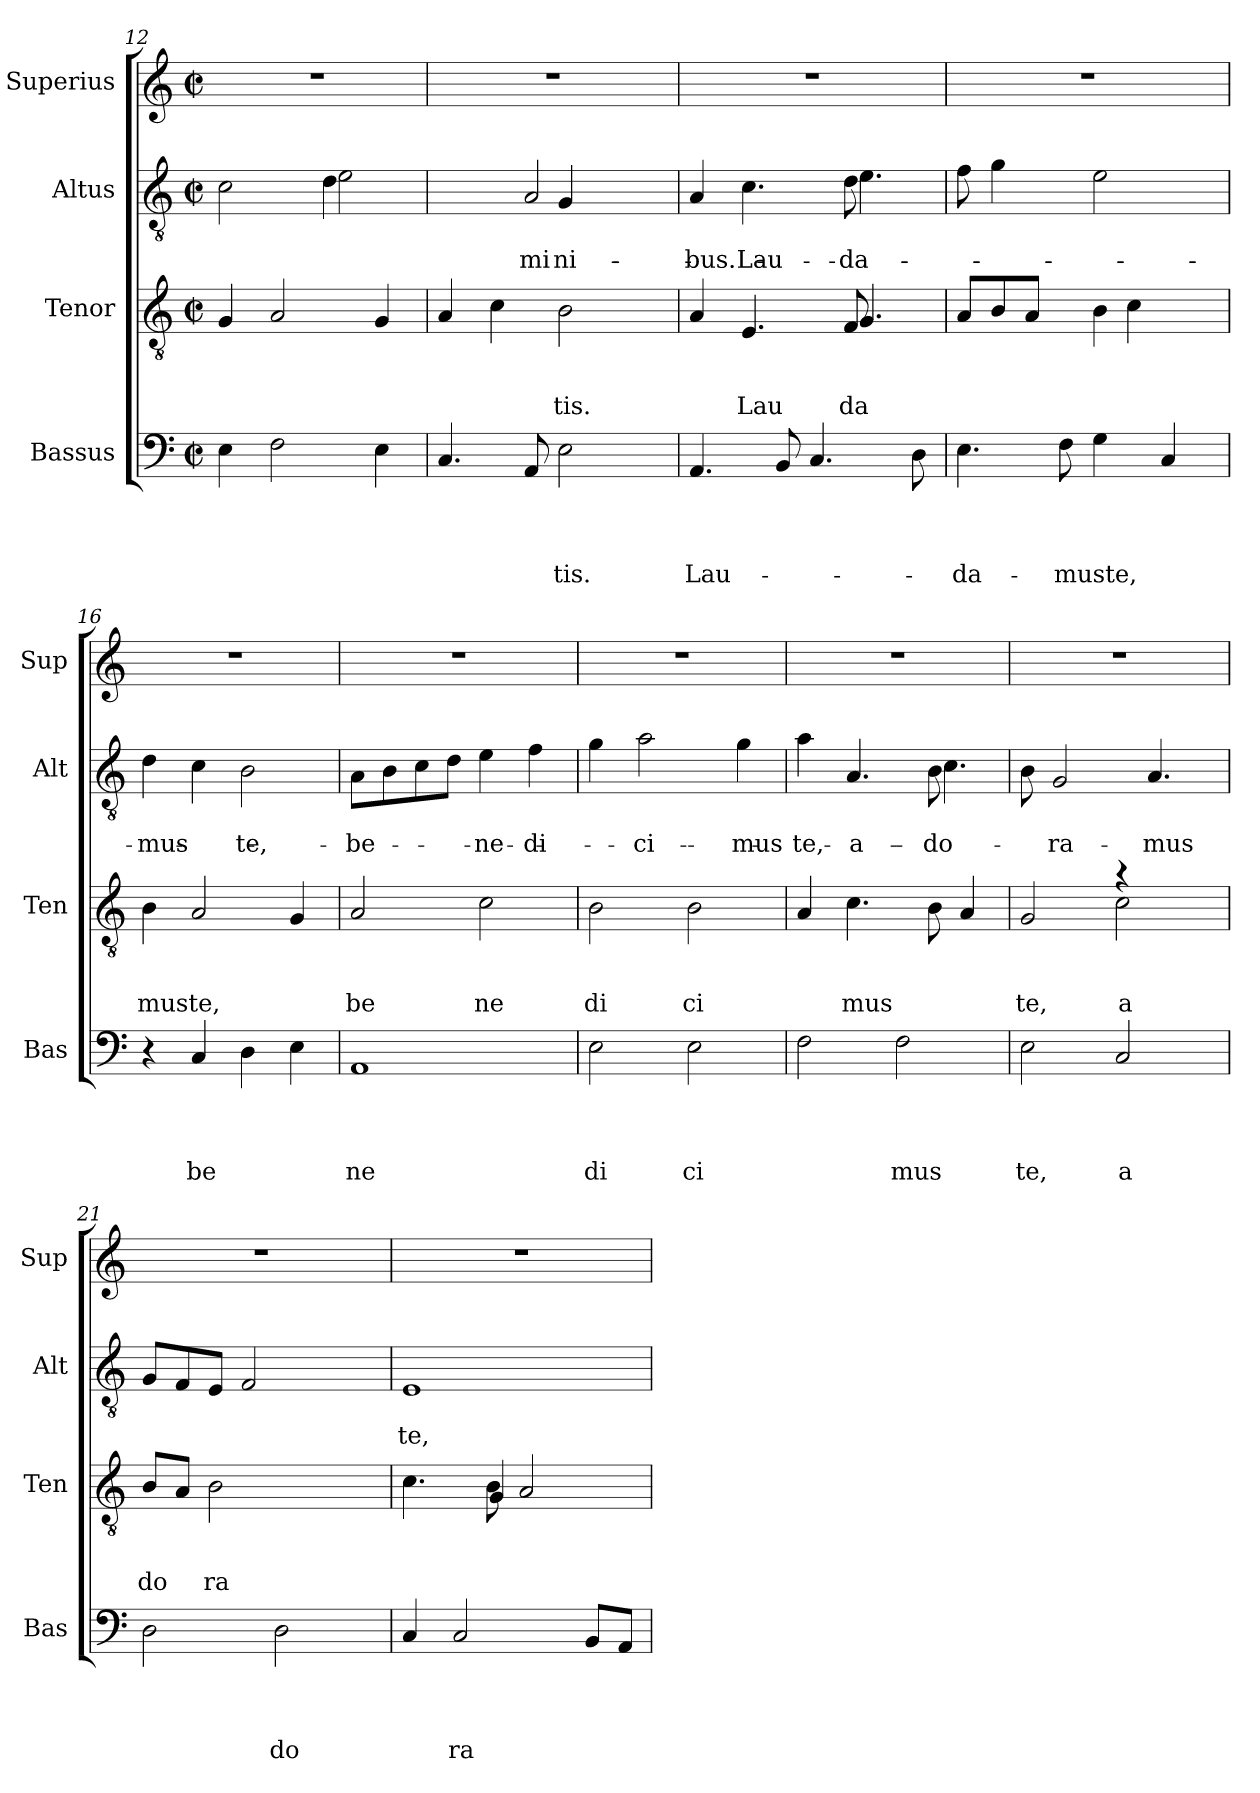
**kern	**text	**text	**text	**text	**kern	**text	**text	**text	**kern	**text	**text	**kern
*part4	*part4	*part4	*part4	*part4	*part3	*part3	*part3	*part3	*part2	*part2	*part2	*part1
*staff4	*staff4	*staff4	*staff4	*staff4	*staff3	*staff3	*staff3	*staff3	*staff2	*staff2	*staff2	*staff1
*I"Bassus	*	*	*	*	*I"Tenor	*	*	*	*I"Altus	*	*	*I"Superius
*I'Bas	*	*	*	*	*I'Ten	*	*	*	*I'Alt	*	*	*I'Sup
*clefF4	*	*	*	*	*clefGv2	*	*	*	*clefGv2	*	*	*clefG2
*k[]	*	*	*	*	*k[]	*	*	*	*k[]	*	*	*k[]
*C:	*	*	*	*	*C:	*	*	*	*C:	*	*	*C:
*M2/2	*	*	*	*	*M2/2	*	*	*	*M2/2	*	*	*M2/2
*met(c|)	*	*	*	*	*met(c|)	*	*	*	*met(c|)	*	*	*met(c|)
=12	=12	=12	=12	=12	=12	=12	=12	=12	=12	=12	=12	=12
*	*	*	*	*	*	*	*	*	*^	*	*	*
4E\	.	.	.	.	4G/	.	.	.	2c\	2ryy	.	.	1r
2F\	.	.	.	.	2A/	.	.	.	.	.	.	.	.
.	.	.	.	.	.	.	.	.	4d\	2e\	.	.	.
4E\	.	.	.	.	4G/	.	.	.	4ryy	.	.	.	.
=13	=13	=13	=13	=13	=13	=13	=13	=13	=13	=13	=13	=13	=13
4.C/	.	.	.	.	4A/	.	.	.	4.ryy	2ryy	.	.	1r
.	.	.	.	.	4c\	.	.	.	.	.	.	.	.
!	!	!	!	!	!	!	!	!	!	!	!	!LO:LY:b	!
8AA/	.	.	.	.	.	.	.	.	2A/	.	.	-mi-	.
!	!	!	!	!LO:LY:b	!	!	!	!LO:LY:b	!	!	!	!LO:LY:b	!
2E\	.	.	.	-tis.	2B\	.	.	tis.	.	4G/	.	-ni-	.
.	.	.	.	.	.	.	.	.	.	8ryy	.	.	.
.	.	.	.	.	.	.	.	.	8ryy	8ryy	.	.	.
=14	=14	=14	=14	=14	=14	=14	=14	=14	=14	=14	=14	=14	=14
!	!	!	!	!LO:LY:b	!	!	!	!	!	!	!	!LO:LY:b	!
*	*	*	*	*	*^	*	*	*	*	*	*	*	*
4.AA/	.	.	.	Lau-	4A/	2ryy	.	.	.	4A/	2ryy	.	-bus.	1r
!	!	!	!	!	!	!	!	!	!LO:LY:b	!	!	!	!LO:LY:b	!
.	.	.	.	.	4.E/	.	.	.	Lau	4.c\	.	.	Lau-	.
8BB/	.	.	.	.	.	.	.	.	.	.	.	.	.	.
4.C/	.	.	.	.	.	8ryy	.	.	.	.	8ryy	.	.	.
!	!	!	!	!	!	!	!	!	!LO:LY:b	!	!	!	!LO:LY:b	!
.	.	.	.	.	8F/	4.G/	.	.	da	8d\	4.e\	.	-da-	.
.	.	.	.	.	4ryy	.	.	.	.	4ryy	.	.	.	.
8D\	.	.	.	.	.	.	.	.	.	.	.	.	.	.
*	*	*	*	*	*	*	*	*	*	*v	*v	*	*	*
=15	=15	=15	=15	=15	=15	=15	=15	=15	=15	=15	=15	=15	=15
!	!	!	!	!LO:LY:b	!	!	!	!	!	!	!	!	!
4.E\	.	.	.	-da-	8A/L	2ryy	.	.	.	8f\	.	.	1r
.	.	.	.	.	8B/	.	.	.	.	4g\	.	.	.
.	.	.	.	.	8A/J	.	.	.	.	.	.	.	.
!	!	!	!	!LO:LY:b	!	!	!	!	!	!	!	!	!
8F\	.	.	.	-muste,	8ryy	.	.	.	.	8ryy	.	.	.
4G\	.	.	.	.	4B\	8ryy	.	.	.	2e\	.	.	.
.	.	.	.	.	.	4c\	.	.	.	.	.	.	.
4C/	.	.	.	.	8ryy	.	.	.	.	.	.	.	.
.	.	.	.	.	8ryy	8ryy	.	.	.	.	.	.	.
!!LO:LB:g=z
=16	=16	=16	=16	=16	=16	=16	=16	=16	=16	=16	=16	=16	=16
!	!	!	!	!	!	!	!	!	!LO:LY:b	!	!	!LO:LY:b	!
*	*	*	*	*	*v	*v	*	*	*	*	*	*	*
4r	.	.	.	.	4B\	.	.	muste,	4d\	.	-mus	1r
!	!	!	!	!LO:LY:b	!	!	!	!	!	!	!	!
4C/	.	.	.	be	2A/	.	.	.	4c\	.	.	.
!	!	!	!	!	!	!	!	!	!	!	!LO:LY:b	!
4D\	.	.	.	.	.	.	.	.	2B\	.	te,	.
4E\	.	.	.	.	4G/	.	.	.	.	.	.	.
=17	=17	=17	=17	=17	=17	=17	=17	=17	=17	=17	=17	=17
!	!	!	!	!LO:LY:b	!	!	!	!LO:LY:b	!	!	!LO:LY:b	!
1AA	.	.	.	ne	2A/	.	.	be	8A\L	.	be-	1r
.	.	.	.	.	.	.	.	.	8B\	.	.	.
.	.	.	.	.	.	.	.	.	8c\	.	.	.
.	.	.	.	.	.	.	.	.	8d\J	.	.	.
!	!	!	!	!	!	!	!	!LO:LY:b	!	!	!LO:LY:b	!
.	.	.	.	.	2c\	.	.	ne	4e\	.	-ne-	.
!	!	!	!	!	!	!	!	!	!	!	!LO:LY:b	!
.	.	.	.	.	.	.	.	.	4f\	.	-di-	.
=18	=18	=18	=18	=18	=18	=18	=18	=18	=18	=18	=18	=18
!	!	!	!	!LO:LY:b	!	!	!	!LO:LY:b	!	!	!	!
2E\	.	.	.	di	2B\	.	.	di	4g\	.	.	1r
!	!	!	!	!	!	!	!	!	!	!	!LO:LY:b	!
.	.	.	.	.	.	.	.	.	2a\	.	-ci-	.
!	!	!	!	!LO:LY:b	!	!	!	!LO:LY:b	!	!	!	!
2E\	.	.	.	ci	2B\	.	.	ci	.	.	.	.
!	!	!	!	!	!	!	!	!	!	!	!LO:LY:b	!
.	.	.	.	.	.	.	.	.	4g\	.	-mus	.
=19	=19	=19	=19	=19	=19	=19	=19	=19	=19	=19	=19	=19
!	!	!	!	!	!	!	!	!	!	!	!LO:LY:b	!
*	*	*	*	*	*	*	*	*	*^	*	*	*
2F\	.	.	.	.	4A/	.	.	.	4a\	2ryy	.	te,	1r
!	!	!	!	!	!	!	!	!LO:LY:b	!	!	!	!LO:LY:b	!
.	.	.	.	.	4.c\	.	.	mus	4.A/	.	.	a-	.
!	!	!	!	!LO:LY:b	!	!	!	!	!	!	!	!	!
2F\	.	.	.	mus	.	.	.	.	.	8ryy	.	.	.
!	!	!	!	!	!	!	!	!	!	!	!	!LO:LY:b	!
.	.	.	.	.	8B\	.	.	.	8B\	4.c\	.	-do-	.
.	.	.	.	.	4A/	.	.	.	4ryy	.	.	.	.
*	*	*	*	*	*	*	*	*	*v	*v	*	*	*
=20	=20	=20	=20	=20	=20	=20	=20	=20	=20	=20	=20	=20
!	!	!	!	!LO:LY:b	!	!	!	!LO:LY:b	!	!	!	!
*	*	*	*	*	*^	*	*	*	*	*	*	*
2E\	.	.	.	te,	2G/	2ryy	.	.	te,	8B\	.	.	1r
!	!	!	!	!	!	!	!	!	!	!	!	!LO:LY:b	!
.	.	.	.	.	.	.	.	.	.	2G/	.	-ra-	.
!	!	!	!	!LO:LY:b	!	!	!	!	!LO:LY:b	!	!	!	!
2C/	.	.	.	a	4ra	2c\	.	.	a	.	.	.	.
!	!	!	!	!	!	!	!	!	!	!	!	!LO:LY:b	!
.	.	.	.	.	.	.	.	.	.	4.A/	.	-mus	.
.	.	.	.	.	4ryy	.	.	.	.	.	.	.	.
*	*	*	*	*	*v	*v	*	*	*	*	*	*	*
=21	=21	=21	=21	=21	=21	=21	=21	=21	=21	=21	=21	=21
!	!	!	!	!	!	!	!	!LO:LY:b	!	!	!	!
2D\	.	.	.	.	8B/L	.	.	do	8G/L	.	.	1r
.	.	.	.	.	8A/J	.	.	.	8F/	.	.	.
!	!	!	!	!	!	!	!	!LO:LY:b	!	!	!	!
.	.	.	.	.	2B\	.	.	ra	8E/J	.	.	.
.	.	.	.	.	.	.	.	.	2F/	.	.	.
!	!	!	!	!LO:LY:b	!	!	!	!	!	!	!	!
2D\	.	.	.	do	.	.	.	.	.	.	.	.
.	.	.	.	.	4ryy	.	.	.	.	.	.	.
.	.	.	.	.	.	.	.	.	8ryy	.	.	.
=22	=22	=22	=22	=22	=22	=22	=22	=22	=22	=22	=22	=22
*	*	*	*	*	*^	*	*	*	*	*	*	*
!	!	!	!	!	!	!	!	!	!	!	!	!LO:LY:b	!
4C/	.	.	.	.	4.c\	4.ryy	.	.	.	1E	.	te,	1r
!	!	!	!	!LO:LY:b	!	!	!	!	!	!	!	!	!
2C/	.	.	.	ra	.	.	.	.	.	.	.	.	.
.	.	.	.	.	8B\	4G/	.	.	.	.	.	.	.
.	.	.	.	.	2A/	.	.	.	.	.	.	.	.
.	.	.	.	.	.	4.ryy	.	.	.	.	.	.	.
8BB/L	.	.	.	.	.	.	.	.	.	.	.	.	.
8AA/J	.	.	.	.	.	.	.	.	.	.	.	.	.
*	*	*	*	*	*v	*v	*	*	*	*	*	*	*
=	=	=	=	=	=	=	=	=	=	=	=	=
*-	*-	*-	*-	*-	*-	*-	*-	*-	*-	*-	*-	*-
